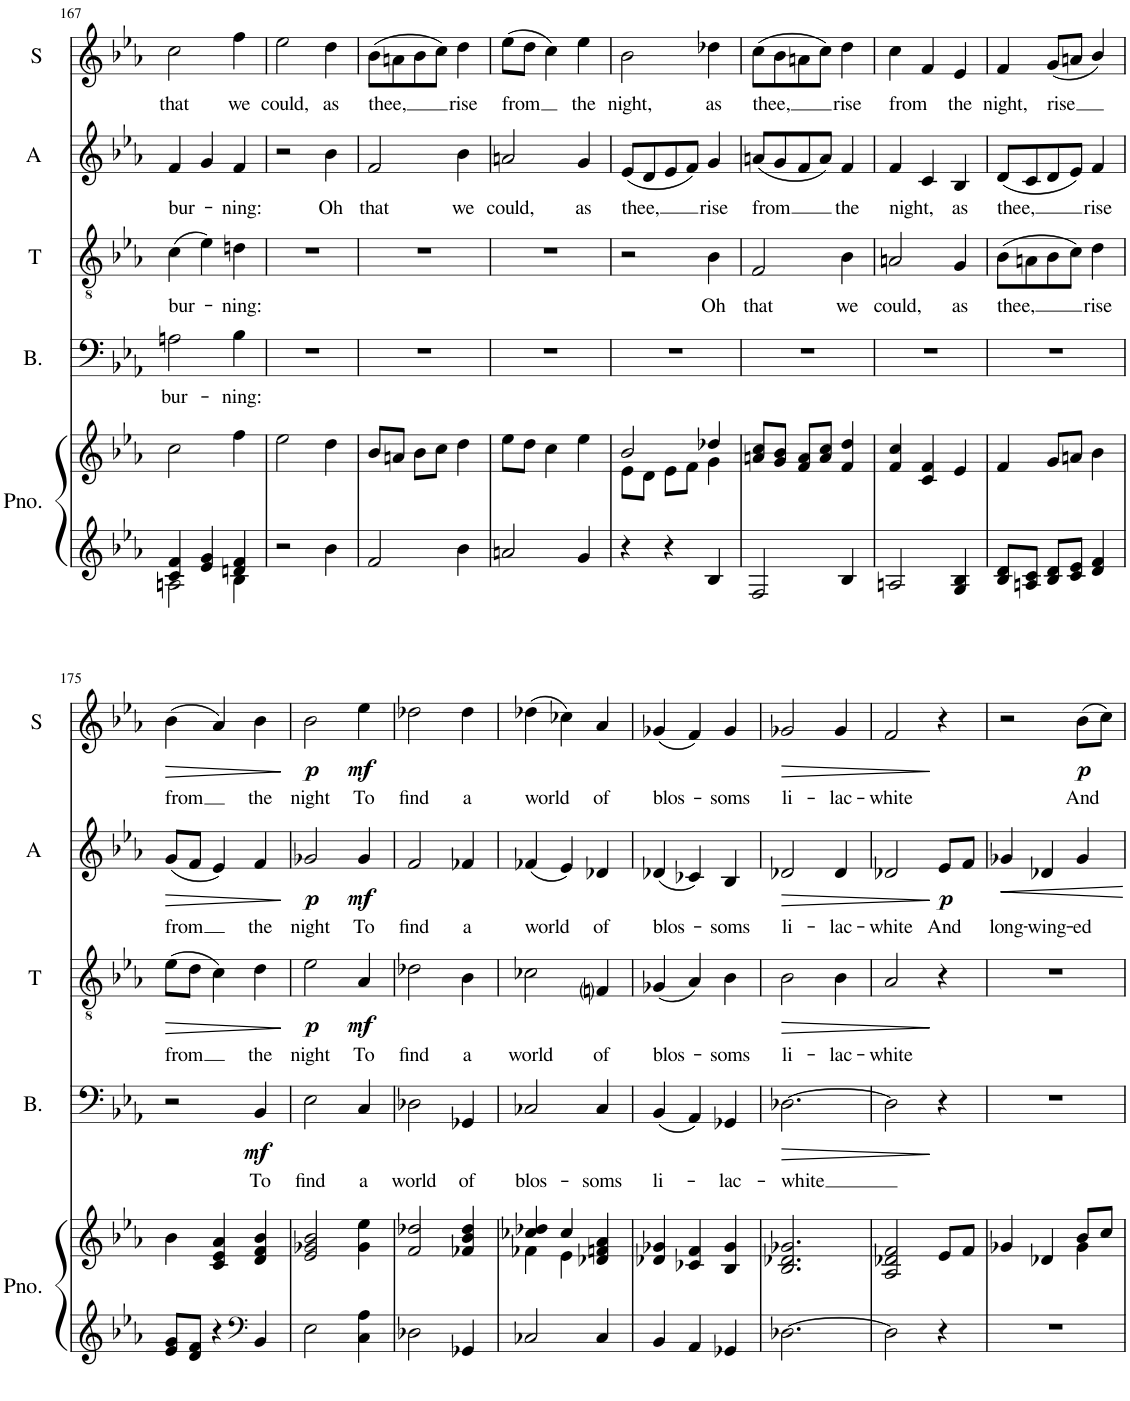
**kern	**kern	**kern	**text	**dynam	**kern	**text	**dynam	**kern	**text	**dynam	**kern	**text	**dynam
*part5	*part5	*part4	*part4	*part4	*part3	*part3	*part3	*part2	*part2	*part2	*part1	*part1	*part1
*staff6	*staff5	*staff4	*staff4	*staff4	*staff3	*staff3	*staff3	*staff2	*staff2	*staff2	*staff1	*staff1	*staff1
*I"Piano (ad lib.)	*	*I"Bass	*	*	*I"Tenor	*	*	*I"Alto	*	*	*I"Soprano	*	*
*I'Pno.	*	*I'B.	*	*	*I'T	*	*	*I'A	*	*	*I'S	*	*
!!LO:PB:g=z
*clefG2	*clefF4	*clefF4	*	*	*clefGv2	*	*	*clefG2	*	*	*clefG2	*	*
*	*	*	*	*	*	*	*	*Trd4c7	*	*	*	*	*
*k[b-e-a-]	*k[b-e-a-]	*k[b-e-a-]	*	*	*k[b-e-a-]	*	*	*k[b-e-a-]	*	*	*k[b-e-a-]	*	*
*M3/4	*M3/4	*M3/4	*	*	*M3/4	*	*	*M3/4	*	*	*M3/4	*	*
=167	=167	=167	=167	=167	=167	=167	=167	=167	=167	=167	=167	=167	=167
*^	*	*	*	*	*	*	*	*	*	*	*	*	*
!	!	!	!	!LO:LY:b	!	!	!LO:LY:b	!	!	!LO:LY:b	!	!	!LO:LY:b	!
4c/ 4f/	2An\	2cc\	2An\	bur-	.	(4c\	bur-	.	4f/	bur-	.	2cc\	that	.
4e-/ 4g/	.	.	.	.	.	4e-\)	.	.	4g/	.	.	.	.	.
!	!	!	!	!LO:LY:b	!	!	!LO:LY:b	!	!	!LO:LY:b	!	!	!LO:LY:b	!
4dn/ 4f/	4B-\	4ff\	4B-\	-ning:	.	4dn\	-ning:	.	4f/	-ning:	.	4ff\	we	.
=168	=168	=168	=168	=168	=168	=168	=168	=168	=168	=168	=168	=168	=168	=168
!	!	!	!	!	!	!	!	!	!	!	!	!	!LO:LY:b	!
*v	*v	*	*	*	*	*	*	*	*	*	*	*	*	*
2r	2ee-\	2.r	.	.	2.r	.	.	2r	.	.	2ee-\	could,	.
!	!	!	!	!	!	!	!	!	!LO:LY:b	!	!	!LO:LY:b	!
4b-\	4dd\	.	.	.	.	.	.	4b-\	Oh	.	4dd\	as	.
=169	=169	=169	=169	=169	=169	=169	=169	=169	=169	=169	=169	=169	=169
!	!	!	!	!	!	!	!	!	!LO:LY:b	!	!	!LO:LY:b	!
2f/	8b-/L	2.r	.	.	2.r	.	.	2f/	that	.	(8b-\L	thee,	.
.	8an/J	.	.	.	.	.	.	.	.	.	8an\	.	.
.	8b-\L	.	.	.	.	.	.	.	.	.	8b-\	.	.
.	8cc\J	.	.	.	.	.	.	.	.	.	8cc\J)	.	.
!	!	!	!	!	!	!	!	!	!LO:LY:b	!	!	!LO:LY:b	!
4b-\	4dd\	.	.	.	.	.	.	4b-\	we	.	4dd\	rise	.
=170	=170	=170	=170	=170	=170	=170	=170	=170	=170	=170	=170	=170	=170
!	!	!	!	!	!	!	!	!	!LO:LY:b	!	!	!LO:LY:b	!
2an/	8ee-\L	2.r	.	.	2.r	.	.	2an/	could,	.	(8ee-\L	from	.
.	8dd\J	.	.	.	.	.	.	.	.	.	8dd\J	.	.
.	4cc\	.	.	.	.	.	.	.	.	.	4cc\)	.	.
!	!	!	!	!	!	!	!	!	!LO:LY:b	!	!	!LO:LY:b	!
4g/	4ee-\	.	.	.	.	.	.	4g/	as	.	4ee-\	the	.
=171	=171	=171	=171	=171	=171	=171	=171	=171	=171	=171	=171	=171	=171
*	*^	*	*	*	*	*	*	*	*	*	*	*	*
!	!	!	!	!	!	!	!	!	!	!LO:LY:b	!	!	!LO:LY:b	!
4r	2b-/	8e-\L	2.r	.	.	2r	.	.	(8e-/L	thee,	.	2b-\	night,	.
.	.	8d\J	.	.	.	.	.	.	8d/	.	.	.	.	.
4r	.	8e-\L	.	.	.	.	.	.	8e-/	.	.	.	.	.
.	.	8f\J	.	.	.	.	.	.	8f/J)	.	.	.	.	.
!	!	!	!	!	!	!	!LO:LY:b	!	!	!LO:LY:b	!	!	!LO:LY:b	!
4B-/	4dd-X/	4g\	.	.	.	4B-\	Oh	.	4g/	rise	.	4dd-X\	as	.
=172	=172	=172	=172	=172	=172	=172	=172	=172	=172	=172	=172	=172	=172	=172
!	!	!	!	!	!	!	!LO:LY:b	!	!	!LO:LY:b	!	!	!LO:LY:b	!
*	*v	*v	*	*	*	*	*	*	*	*	*	*	*	*
2F/	8an/ 8cc/L	2.r	.	.	2F/	that	.	(8an/L	from	.	(8cc\L	thee,	.
.	8g/ 8b-/J	.	.	.	.	.	.	8g/	.	.	8b-\	.	.
.	8f/ 8a/L	.	.	.	.	.	.	8f/	.	.	8an\	.	.
.	8a/ 8cc/J	.	.	.	.	.	.	8a/J)	.	.	8cc\J)	.	.
!	!	!	!	!	!	!LO:LY:b	!	!	!LO:LY:b	!	!	!LO:LY:b	!
4B-/	4f/ 4dd/	.	.	.	4B-\	we	.	4f/	the	.	4dd\	rise	.
=173	=173	=173	=173	=173	=173	=173	=173	=173	=173	=173	=173	=173	=173
!	!	!	!	!	!	!LO:LY:b	!	!	!LO:LY:b	!	!	!LO:LY:b	!
2An/	4f/ 4cc/	2.r	.	.	2An/	could,	.	4f/	night,	.	4cc\	from	.
.	4c/ 4f/	.	.	.	.	.	.	4c/	.	.	4f/	.	.
!	!	!	!	!	!	!LO:LY:b	!	!	!LO:LY:b	!	!	!LO:LY:b	!
4G/ 4B-/	4e-/	.	.	.	4G/	as	.	4B-/	as	.	4e-/	the	.
=174	=174	=174	=174	=174	=174	=174	=174	=174	=174	=174	=174	=174	=174
!	!	!	!	!	!	!LO:LY:b	!	!	!LO:LY:b	!	!	!LO:LY:b	!
8B-/ 8d/L	4f/	2.r	.	.	(8B-\L	thee,	.	(8d/L	thee,	.	4f/	night,	.
8An/ 8c/J	.	.	.	.	8An\	.	.	8c/	.	.	.	.	.
!	!	!	!	!	!	!	!	!	!	!	!	!LO:LY:b	!
8B-/ 8d/L	8g/L	.	.	.	8B-\	.	.	8d/	.	.	(8g/L	rise	.
8c/ 8e-/J	8an/J	.	.	.	8c\J)	.	.	8e-/J)	.	.	8an/J	.	.
!	!	!	!	!	!	!LO:LY:b	!	!	!LO:LY:b	!	!	!	!
4d/ 4f/	4b-\	.	.	.	4d\	rise	.	4f/	rise	.	4b-/)	.	.
!!LO:LB:g=z
=175	=175	=175	=175	=175	=175	=175	=175	=175	=175	=175	=175	=175	=175
!	!	!	!	!	!	!LO:LY:b	!LO:HP:b	!	!LO:LY:b	!LO:HP:b	!	!LO:LY:b	!LO:HP:b
8e-/ 8g/L	4b-\	2r	.	.	(8e-\L	from	>	(8g/L	from	>	(4b-\	from	>
8d/ 8f/J	.	.	.	.	8d\J	.	.	8f/J	.	.	.	.	.
4r	4c/ 4e-/ 4a-/	.	.	.	4c\)	.	.	4e-/)	.	.	4a-/)	.	.
*clefF4	*	*	*	*	*	*	*	*	*	*	*	*	*
!	!	!	!LO:LY:b	!LO:DY:b	!	!LO:LY:b	!	!	!LO:LY:b	!	!	!LO:LY:b	!
4BB-/	4d/ 4f/ 4b-/	4BB-/	To	mf	4d\	the	.	4f/	the	.	4b-\	the	.
.	.	.	.	.	.	.	]	.	.	]	.	.	]
=176	=176	=176	=176	=176	=176	=176	=176	=176	=176	=176	=176	=176	=176
!	!	!	!LO:LY:b	!	!	!LO:LY:b	!LO:DY:b	!	!LO:LY:b	!LO:DY:b	!	!LO:LY:b	!LO:DY:b
2E-\	2e-/ 2g-X/ 2b-/	2E-\	find	.	2e-\	night	p	2g-X/	night	p	2b-\	night	p
!	!	!	!LO:LY:b	!	!	!LO:LY:b	!LO:DY:b	!	!LO:LY:b	!LO:DY:b	!	!LO:LY:b	!LO:DY:b
4C\ 4A-\	4g-\ 4ee-\	4C/	a	.	4A-/	To	mf	4g-/	To	mf	4ee-\	To	mf
=177	=177	=177	=177	=177	=177	=177	=177	=177	=177	=177	=177	=177	=177
!	!	!	!LO:LY:b	!	!	!LO:LY:b	!	!	!LO:LY:b	!	!	!LO:LY:b	!
2D-X\	2f/ 2dd-X/	2D-X\	world	.	2d-X\	find	.	2f/	find	.	2dd-X\	find	.
!	!	!	!LO:LY:b	!	!	!LO:LY:b	!	!	!LO:LY:b	!	!	!LO:LY:b	!
4GG-X/	4f-X/ 4b-/ 4dd-/	4GG-X/	of	.	4B-\	a	.	4f-X/	a	.	4dd-\	a	.
=178	=178	=178	=178	=178	=178	=178	=178	=178	=178	=178	=178	=178	=178
*	*^	*	*	*	*	*	*	*	*	*	*	*	*
!	!	!	!	!LO:LY:b	!	!	!LO:LY:b	!	!	!LO:LY:b	!	!	!LO:LY:b	!
2C-X/	4cc-X/ 4dd-X/	4f-X\	2C-X/	blos-	.	2c-X\	world	.	(4f-X/	world	.	(4dd-X\	world	.
.	4cc-/	4e-\	.	.	.	.	.	.	4e-/)	.	.	4cc-X\)	.	.
!	!	!	!	!LO:LY:b	!	!	!LO:LY:b	!	!	!LO:LY:b	!	!	!LO:LY:b	!
4C-/	4d-X/ 4fn/ 4a-/	4ryy	4C-/	-soms	.	4Fni/	of	.	4d-X/	of	.	4a-/	of	.
=179	=179	=179	=179	=179	=179	=179	=179	=179	=179	=179	=179	=179	=179	=179
!	!	!	!	!LO:LY:b	!	!	!LO:LY:b	!	!	!LO:LY:b	!	!	!LO:LY:b	!
*	*v	*v	*	*	*	*	*	*	*	*	*	*	*	*
4BB-/	4d-X/ 4g-X/	(4BB-/	li-	.	(4G-X/	blos-	.	(4d-X/	blos-	.	(4g-X/	blos-	.
4AA-/	4c-X/ 4f/	4AA-/)	.	.	4A-/)	.	.	4c-X/)	.	.	4f/)	.	.
!	!	!	!LO:LY:b	!	!	!LO:LY:b	!	!	!LO:LY:b	!	!	!LO:LY:b	!
4GG-X/	4B-/ 4g-/	4GG-X/	-lac-	.	4B-\	-soms	.	4B-/	-soms	.	4g-/	-soms	.
=180	=180	=180	=180	=180	=180	=180	=180	=180	=180	=180	=180	=180	=180
!	!	!	!LO:LY:b	!LO:HP:b	!	!LO:LY:b	!LO:HP:b	!	!LO:LY:b	!LO:HP:b	!	!LO:LY:b	!LO:HP:b
[2.D-X\	2.B-/ 2.d-X/ 2.g-X/	[2.D-X\	-white	>	2B-\	li-	>	2d-X/	li-	>	2g-X/	li-	>
!	!	!	!	!	!	!LO:LY:b	!	!	!LO:LY:b	!	!	!LO:LY:b	!
.	.	.	.	.	4B-\	-lac-	.	4d-/	-lac-	.	4g-/	-lac-	.
=181	=181	=181	=181	=181	=181	=181	=181	=181	=181	=181	=181	=181	=181
!	!	!	!	!	!	!LO:LY:b	!	!	!LO:LY:b	!	!	!LO:LY:b	!
2D-\]	2A-/ 2d-X/ 2f/	2D-\]	.	.	2A-/	-white	.	2d-X/	-white	.	2f/	-white	.
!	!	!	!	!	!	!	!	!	!LO:LY:b	!LO:DY:n=1:b	!	!	!
4r	8e-/L	4r	.	]	4r	.	]	8e-/L	And	] p	4r	.	]
.	8f/J	.	.	.	.	.	.	8f/J	.	.	.	.	.
=182	=182	=182	=182	=182	=182	=182	=182	=182	=182	=182	=182	=182	=182
*	*^	*	*	*	*	*	*	*	*	*	*	*	*
!	!	!	!	!	!	!	!	!	!	!LO:LY:b	!	!	!	!
2.r	4g-X/	2ryy	2.r	.	.	2.r	.	.	4g-X/	long-	.	2r	.	.
!	!	!	!	!	!	!	!	!	!	!LO:LY:b	!	!	!	!
.	4d-X/	.	.	.	.	.	.	.	4d-X/	-wing-	.	.	.	.
!	!	!	!	!	!	!	!	!	!	!LO:LY:b	!	!	!LO:LY:b	!LO:DY:b
.	8b-/L	4g-\	.	.	.	.	.	.	4g-/	-ed	.	(8b-\L	And	p
.	8cc/J	.	.	.	.	.	.	.	.	.	.	8cc\J)	.	.
*	*v	*v	*	*	*	*	*	*	*	*	*	*	*	*
=	=	=	=	=	=	=	=	=	=	=	=	=	=
*-	*-	*-	*-	*-	*-	*-	*-	*-	*-	*-	*-	*-	*-
